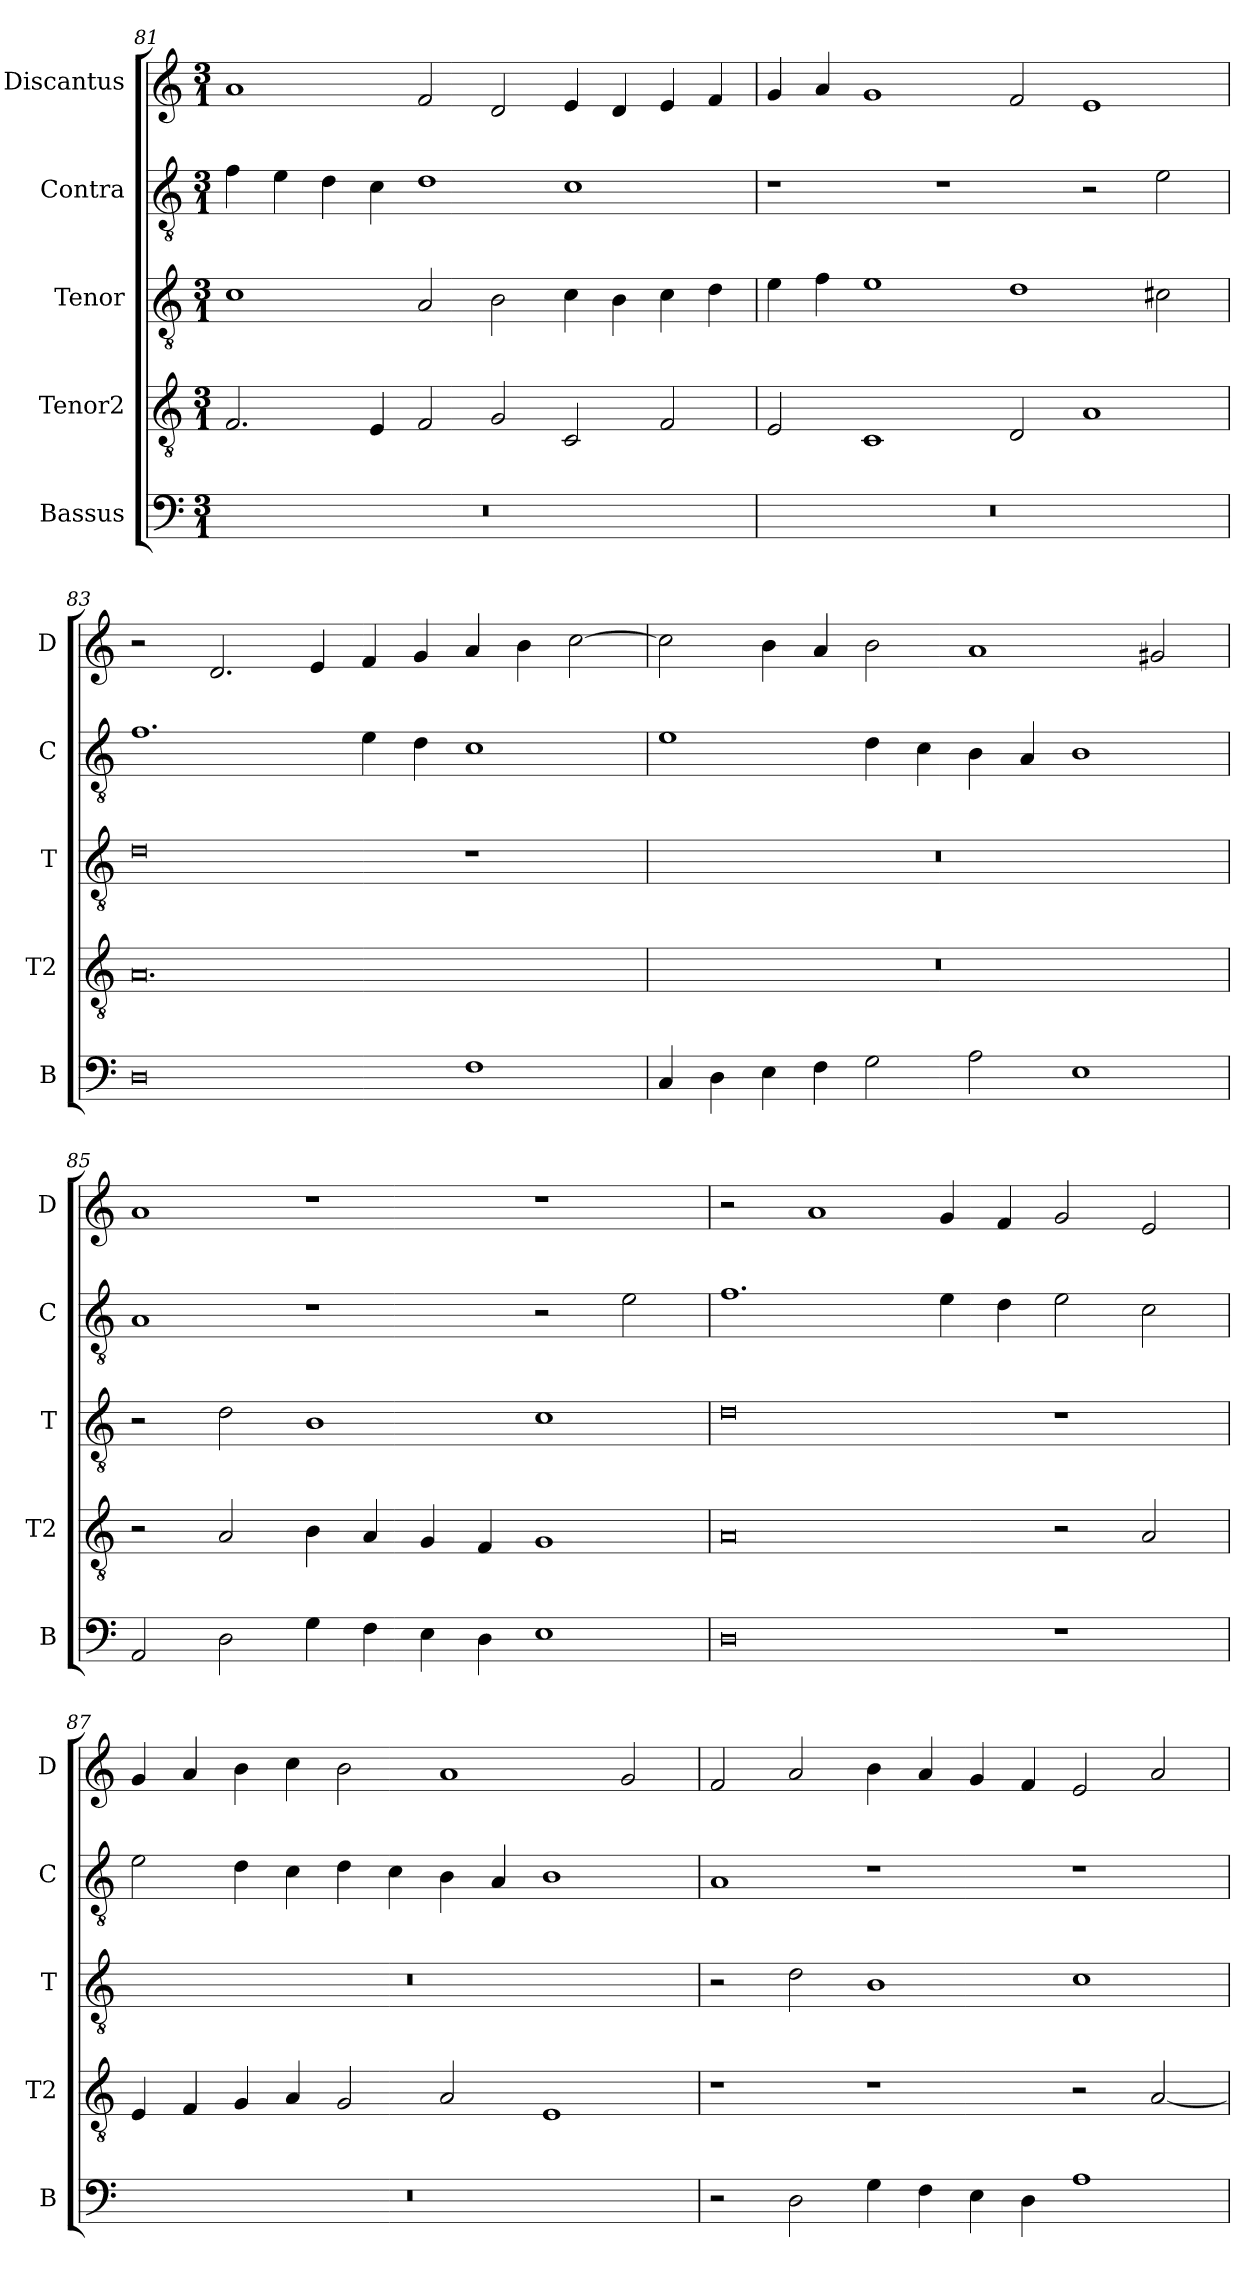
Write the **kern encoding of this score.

**kern	**kern	**kern	**kern	**kern
*part5	*part4	*part3	*part2	*part1
*staff5	*staff4	*staff3	*staff2	*staff1
*I"Bassus	*I"Tenor2	*I"Tenor	*I"Contra	*I"Discantus
*I'B	*I'T2	*I'T	*I'C	*I'D
*clefF4	*clefGv2	*clefGv2	*clefGv2	*clefG2
*k[]	*k[]	*k[]	*k[]	*k[]
*M3/1	*M3/1	*M3/1	*M3/1	*M3/1
=81	=81	=81	=81	=81
0.r	2.F/	1c	4f\	1a
.	.	.	4e\	.
.	.	.	4d\	.
.	4E/	.	4c\	.
.	2F/	2A/	1d	2f/
.	2G/	2B\	.	2d/
.	2C/	4c\	1c	4e/
.	.	4B\	.	4d/
.	2F/	4c\	.	4e/
.	.	4d\	.	4f/
=82	=82	=82	=82	=82
0.r	2E/	4e\	1r	4g/
.	.	4f\	.	4a/
.	1C	1e	.	1g
.	.	.	1r	.
.	2D/	1d	.	2f/
.	1A	.	2r	1e
.	.	2c#X\	2e\	.
=83	=83	=83	=83	=83
0D	0.A	0d	1.f	2r
.	.	.	.	2.d/
.	.	.	.	4e/
.	.	.	4e\	4f/
.	.	.	4d\	4g/
1F	.	1r	1c	4a/
.	.	.	.	4b\
.	.	.	.	[2cc\
=84	=84	=84	=84	=84
4C/	0.r	0.r	1e	2cc\]
4D\	.	.	.	.
4E\	.	.	.	4b\
4F\	.	.	.	4a/
2G\	.	.	4d\	2b\
.	.	.	4c\	.
2A\	.	.	4B\	1a
.	.	.	4A/	.
1E	.	.	1B	.
.	.	.	.	2g#X/
=85	=85	=85	=85	=85
2AA/	2r	2r	1A	1a
2D\	2A/	2d\	.	.
4G\	4B\	1B	1r	1r
4F\	4A/	.	.	.
4E\	4G/	.	.	.
4D\	4F/	.	.	.
1E	1G	1c	2r	1r
.	.	.	2e\	.
=86	=86	=86	=86	=86
0D	0A	0d	1.f	2r
.	.	.	.	1a
.	.	.	4e\	4g/
.	.	.	4d\	4f/
1r	2r	1r	2e\	2g/
.	2A/	.	2c\	2e/
=87	=87	=87	=87	=87
0.r	4E/	0.r	2e\	4g/
.	4F/	.	.	4a/
.	4G/	.	4d\	4b\
.	4A/	.	4c\	4cc\
.	2G/	.	4d\	2b\
.	.	.	4c\	.
.	2A/	.	4B\	1a
.	.	.	4A/	.
.	1E	.	1B	.
.	.	.	.	2g/
=88	=88	=88	=88	=88
2r	1r	2r	1A	2f/
2D\	.	2d\	.	2a/
4G\	1r	1B	1r	4b\
4F\	.	.	.	4a/
4E\	.	.	.	4g/
4D\	.	.	.	4f/
1A	2r	1c	1r	2e/
.	[2A/	.	.	2a/
=	=	=	=	=
*-	*-	*-	*-	*-
